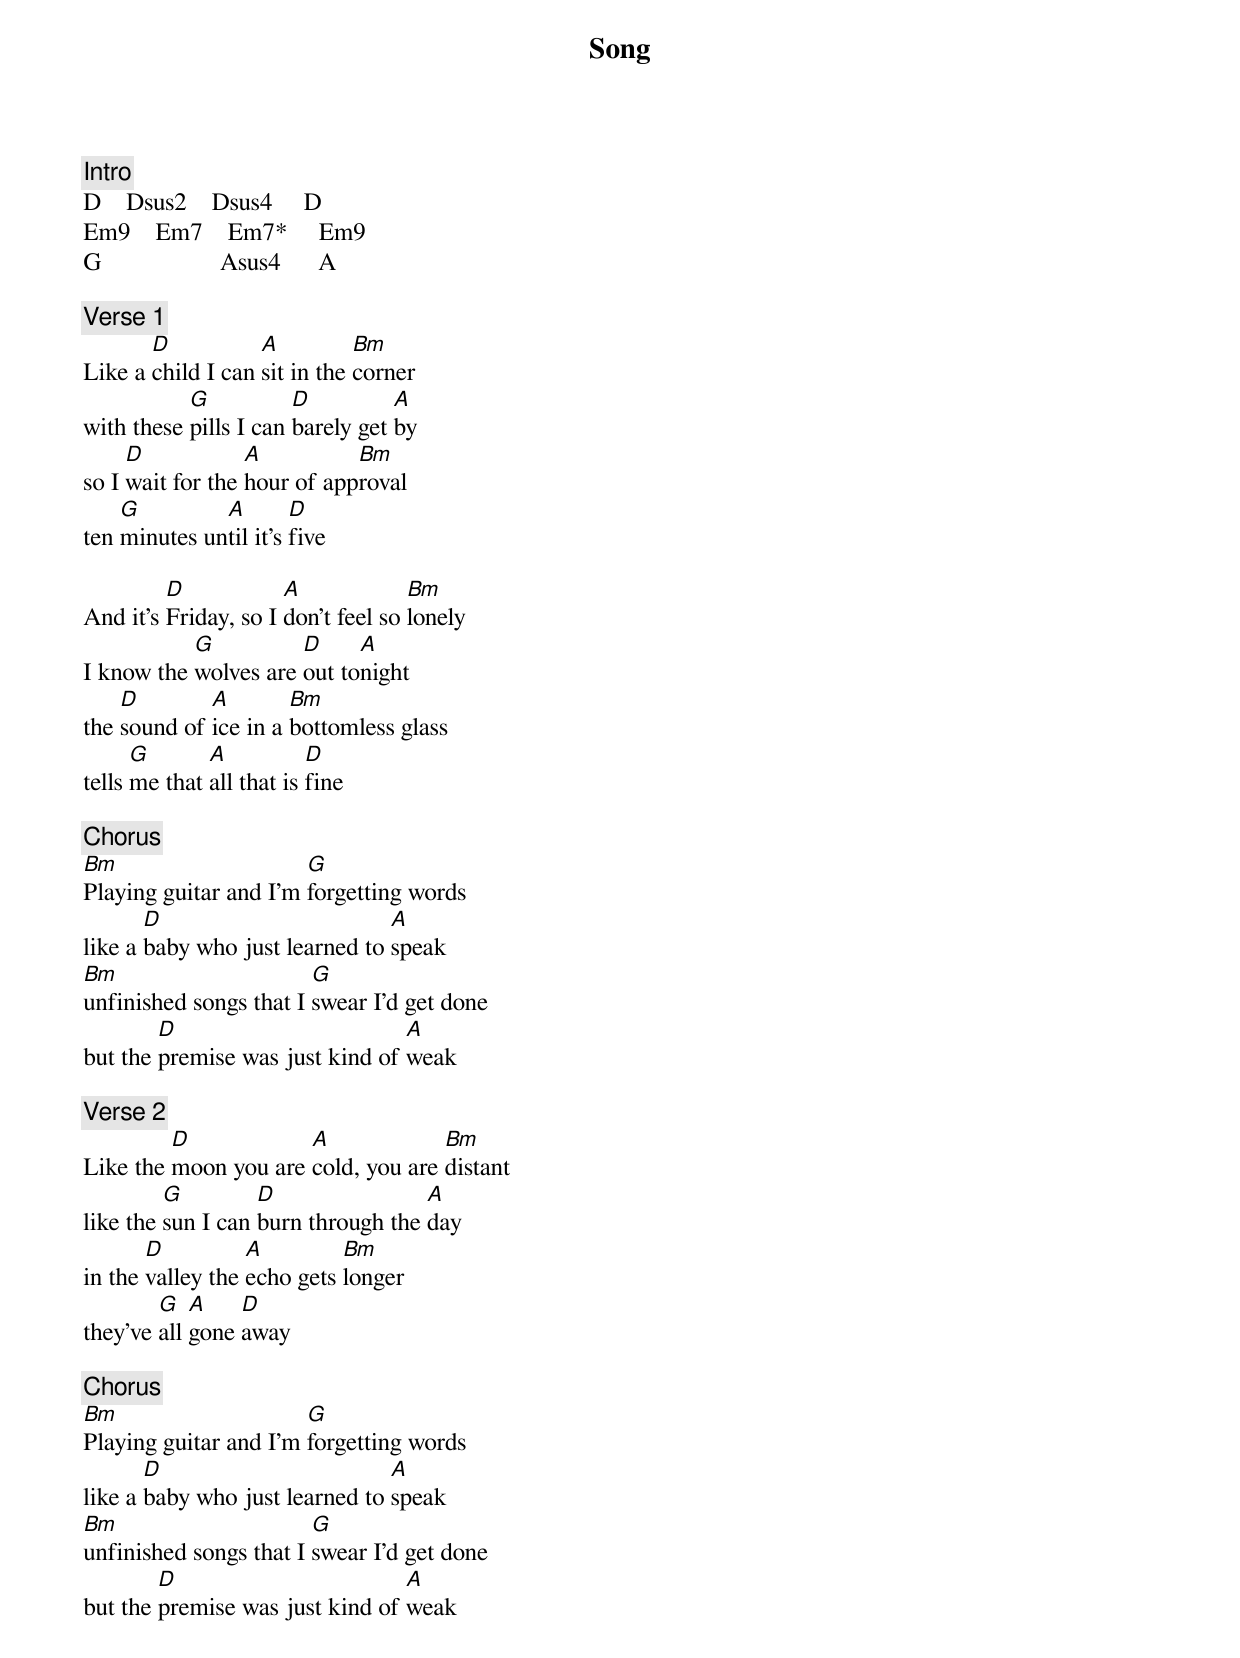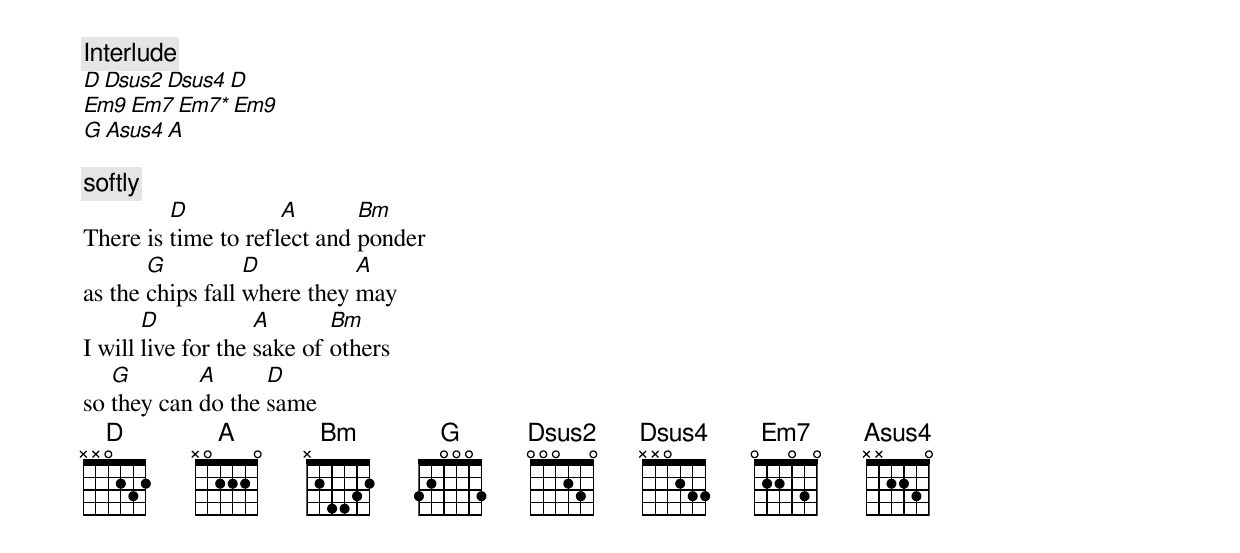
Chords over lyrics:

Song


[Intro]
D    Dsus2    Dsus4     D
Em9    Em7    Em7*     Em9
G                   Asus4      A

[Verse 1]
       D           A          Bm
Like a child I can sit in the corner
           G           D          A
with these pills I can barely get by
     D            A          Bm
so I wait for the hour of approval
    G         A        D
ten minutes until it's five

         D            A             Bm
And it's Friday, so I don't feel so lonely
           G          D     A
I know the wolves are out tonight
    D        A        Bm
the sound of ice in a bottomless glass
      G       A           D
tells me that all that is fine

[Chorus]
Bm                     G
Playing guitar and I'm forgetting words
       D                        A
like a baby who just learned to speak
Bm                      G
unfinished songs that I swear I'd get done
        D                        A
but the premise was just kind of weak

[Verse 2]
         D            A             Bm
Like the moon you are cold, you are distant
         G         D                A
like the sun I can burn through the day
       D          A         Bm
in the valley the echo gets longer
        G   A    D
they've all gone away

[Chorus]
Bm                     G
Playing guitar and I'm forgetting words
       D                        A
like a baby who just learned to speak
Bm                      G
unfinished songs that I swear I'd get done
        D                        A
but the premise was just kind of weak

[Interlude]
D    Dsus2    Dsus4     D
Em9    Em7    Em7*     Em9
G                   Asus4      A

[softly]
         D           A       Bm
There is time to reflect and ponder
       G          D          A
as the chips fall where they may
       D            A       Bm
I will live for the sake of others
   G        A      D
so they can do the same
